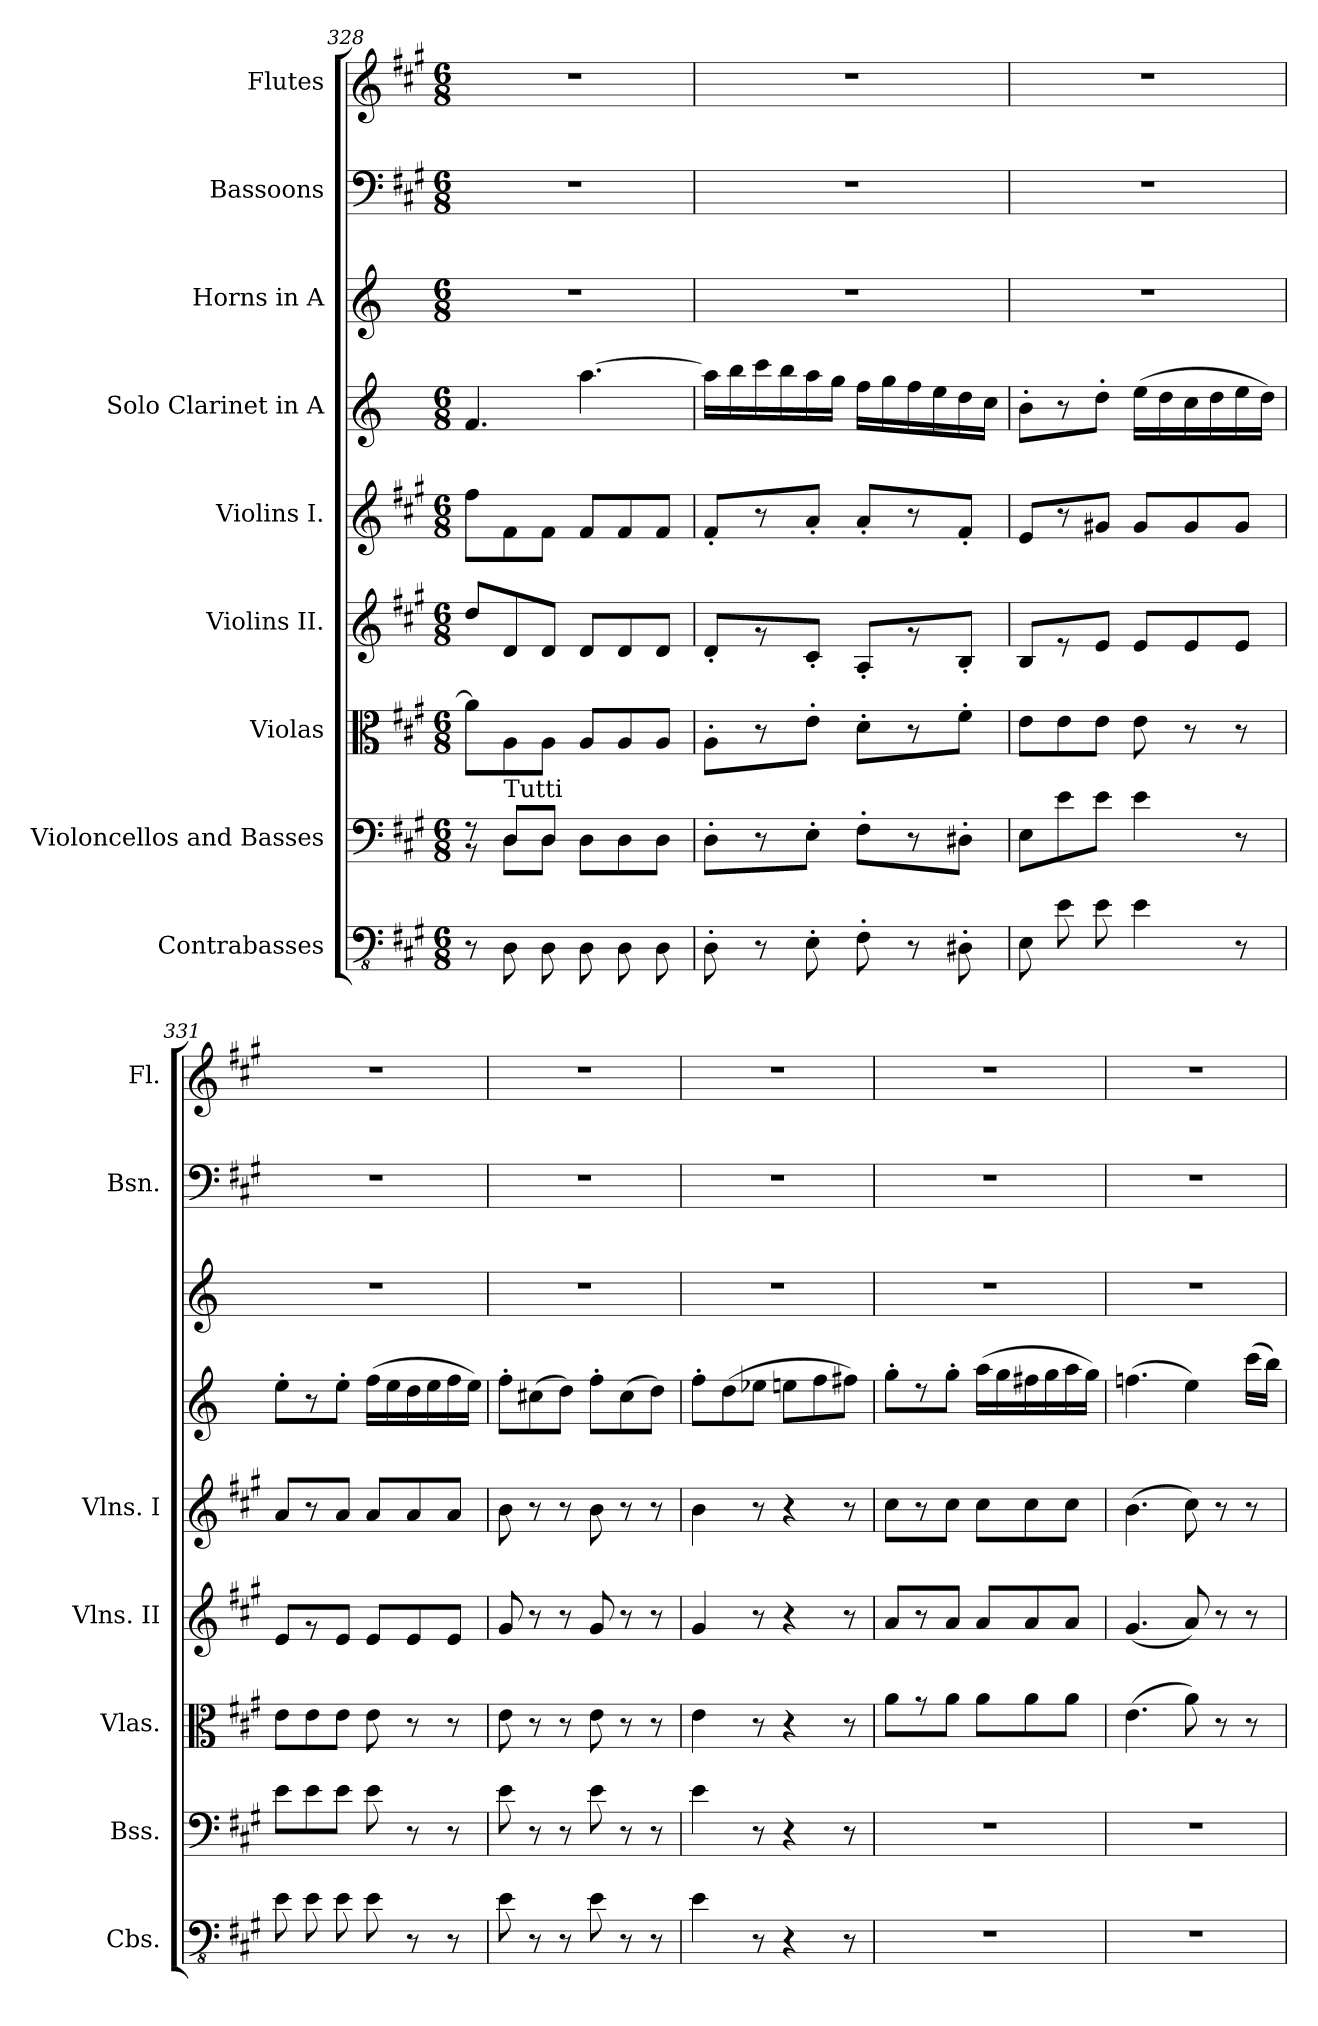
**kern	**kern	**kern	**kern	**kern	**kern	**kern	**kern	**kern
*part9	*part8	*part7	*part6	*part5	*part4	*part3	*part2	*part1
*staff9	*staff8	*staff7	*staff6	*staff5	*staff4	*staff3	*staff2	*staff1
*I"Contrabasses	*I"Violoncellos and Basses	*I"Violas	*I"Violins II.	*I"Violins I.	*I"Solo Clarinet in A	*I"Horns in A	*I"Bassoons	*I"Flutes
*I'Cbs.	*I'Bss.	*I'Vlas.	*I'Vlns. II	*I'Vlns. I	*	*	*I'Bsn.	*I'Fl.
*clefFv4	*clefF4	*clefC3	*clefG2	*clefG2	*clefG2	*clefG2	*clefF4	*clefG2
*	*	*	*	*	*ITrd2c3	*ITrd2c3	*	*
*k[f#c#g#]	*k[f#c#g#]	*k[f#c#g#]	*k[f#c#g#]	*k[f#c#g#]	*k[f#c#g#]	*k[f#c#g#]	*k[f#c#g#]	*k[f#c#g#]
*M6/8	*M6/8	*M6/8	*M6/8	*M6/8	*M6/8	*M6/8	*M6/8	*M6/8
=328	=328	=328	=328	=328	=328	=328	=328	=328
*	*^	*	*	*	*	*	*	*
8r	8r	8r	8a\L]	8dd/L	8ff#\L	4.d/	2.r	2.r	2.r
!	!LO:TX:a:t=Tutti	!	!	!	!	!	!	!	!
8DD\	8D/L	8D\L	8A\	8d/	8f#\	.	.	.	.
8DD\	8D/J	8D\J	8A\J	8d/J	8f#\J	.	.	.	.
8DD\	8D\L	4.ryy	8A/L	8d/L	8f#/L	[4.ff#\	.	.	.
8DD\	8D\	.	8A/	8d/	8f#/	.	.	.	.
8DD\	8D\J	.	8A/J	8d/J	8f#/J	.	.	.	.
*	*v	*v	*	*	*	*	*	*	*
=329	=329	=329	=329	=329	=329	=329	=329	=329
8DD'\	8D'\L	8A'\L	8d'/L	8f#'/L	16ff#\LL]	2.r	2.r	2.r
.	.	.	.	.	16gg#\	.	.	.
8r	8r	8r	8rg	8r	16aa\	.	.	.
.	.	.	.	.	16gg#\	.	.	.
8EE'\	8E'\J	8e'\J	8c#'/J	8a'/J	16ff#\	.	.	.
.	.	.	.	.	16ee\JJ	.	.	.
8FF#'\	8F#'\L	8d'\L	8A'/L	8a'/L	16dd\LL	.	.	.
.	.	.	.	.	16ee\	.	.	.
8r	8r	8r	8rg	8r	16dd\	.	.	.
.	.	.	.	.	16cc#\	.	.	.
8DD#X'\	8D#X'\J	8f#'\J	8B'/J	8f#'/J	16b\	.	.	.
.	.	.	.	.	16a\JJ	.	.	.
=330	=330	=330	=330	=330	=330	=330	=330	=330
8EE\	8E\L	8e\L	8B/L	8e/L	8g#'\L	2.r	2.r	2.r
8E\	8e\	8e\	8r	8r	8r	.	.	.
8E\	8e\J	8e\J	8e/J	8g#X/J	8b'\J	.	.	.
4E\	4e\	8e\	8e/L	8g#/L	(>16cc#\LL	.	.	.
.	.	.	.	.	16b\	.	.	.
.	.	8r	8e/	8g#/	16a\	.	.	.
.	.	.	.	.	16b\	.	.	.
8r	8r	8r	8e/J	8g#/J	16cc#\	.	.	.
.	.	.	.	.	16b\JJ)	.	.	.
=331	=331	=331	=331	=331	=331	=331	=331	=331
8E\	8e\L	8e\L	8e/L	8a/L	8cc#'\L	2.r	2.r	2.r
8E\	8e\	8e\	8rg	8r	8r	.	.	.
8E\	8e\J	8e\J	8e/J	8a/J	8cc#'\J	.	.	.
8E\	8e\	8e\	8e/L	8a/L	(>16dd\LL	.	.	.
.	.	.	.	.	16cc#\	.	.	.
8r	8r	8r	8e/	8a/	16b\	.	.	.
.	.	.	.	.	16cc#\	.	.	.
8r	8r	8r	8e/J	8a/J	16dd\	.	.	.
.	.	.	.	.	16cc#\JJ)	.	.	.
!!LO:LB:g=z
=332	=332	=332	=332	=332	=332	=332	=332	=332
8E\	8e\	8e\	8g#/	8b\	8dd'\L	2.r	2.r	2.r
8r	8r	8r	8r	8r	(>8a#X\	.	.	.
8r	8r	8r	8r	8r	8b\J)	.	.	.
8E\	8e\	8e\	8g#/	8b\	8dd'\L	.	.	.
8r	8r	8r	8r	8r	(>8a#\	.	.	.
8r	8r	8r	8r	8r	8b\J)	.	.	.
=333	=333	=333	=333	=333	=333	=333	=333	=333
4E\	4e\	4e\	4g#/	4b\	8dd'\L	2.r	2.r	2.r
.	.	.	.	.	(>8b\	.	.	.
8r	8r	8r	8r	8r	8ccn\J	.	.	.
4r	4r	4r	4r	4r	8cc#X\L	.	.	.
.	.	.	.	.	8dd\	.	.	.
8r	8r	8r	8r	8r	8dd#X\J)	.	.	.
=334	=334	=334	=334	=334	=334	=334	=334	=334
2.r	2.r	8a\L	8a/L	8cc#\L	8ee'\L	2.r	2.r	2.r
.	.	8rg	8r	8r	8rdd	.	.	.
.	.	8a\J	8a/J	8cc#\J	8ee'\J	.	.	.
.	.	8a\L	8a/L	8cc#\L	(>16ff#\LL	.	.	.
.	.	.	.	.	16ee\	.	.	.
.	.	8a\	8a/	8cc#\	16dd#X\	.	.	.
.	.	.	.	.	16ee\	.	.	.
.	.	8a\J	8a/J	8cc#\J	16ff#\	.	.	.
.	.	.	.	.	16ee\JJ)	.	.	.
=335	=335	=335	=335	=335	=335	=335	=335	=335
2.r	2.r	(>4.e\	(<4.g#/	(>4.b\	(>4.ddn\	2.r	2.r	2.r
.	.	8a\)	8a/)	8cc#\)	4cc#\)	.	.	.
.	.	8r	8r	8r	.	.	.	.
.	.	8r	8r	8r	(>16aa\LL	.	.	.
.	.	.	.	.	16gg#\JJ)	.	.	.
=	=	=	=	=	=	=	=	=
*-	*-	*-	*-	*-	*-	*-	*-	*-
